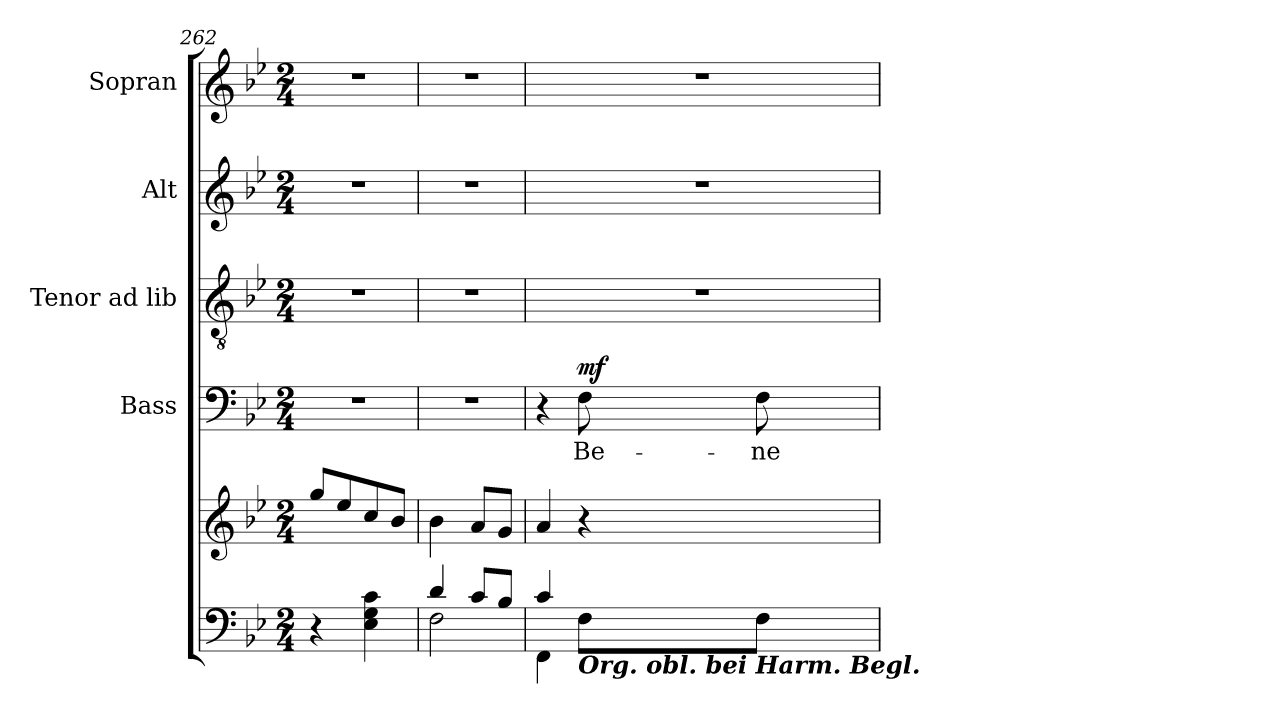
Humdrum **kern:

**kern	**kern	**kern	**text	**dynam	**kern	**kern	**kern
*part5	*part5	*part4	*part4	*part4	*part3	*part2	*part1
*staff6	*staff5	*staff4	*staff4	*staff4	*staff3	*staff2	*staff1
*	*	*I"Bass	*	*	*I"Tenor ad lib	*I"Alt	*I"Sopran
*	*	*I'B	*	*	*I'T	*I'A	*I'S
*clefF4	*clefG2	*clefF4	*	*	*clefGv2	*clefG2	*clefG2
*k[b-e-]	*k[b-e-]	*k[b-e-]	*	*	*k[b-e-]	*k[b-e-]	*k[b-e-]
*B-:	*B-:	*B-:	*	*	*B-:	*B-:	*B-:
*M2/4	*M2/4	*M2/4	*	*	*M2/4	*M2/4	*M2/4
=262	=262	=262	=262	=262	=262	=262	=262
4r	8gg/L	2r	.	.	2r	2r	2r
.	8ee-/	.	.	.	.	.	.
4E-\ 4G\ 4c\	8cc/	.	.	.	.	.	.
.	8b-/J	.	.	.	.	.	.
=263	=263	=263	=263	=263	=263	=263	=263
*^	*	*	*	*	*	*	*
4d/	2F\	4b-\	2r	.	.	2r	2r	2r
8c/L	.	8a/L	.	.	.	.	.	.
8B-/J	.	8g/J	.	.	.	.	.	.
=264	=264	=264	=264	=264	=264	=264	=264	=264
4c/	4FF\	4a/	4r	.	.	2r	2r	2r
!LO:TX:b:Bi:t=Org. obl.   bei   Harm.    Begl.	!	!	!	!	!	!	!	!
!	!	!	!	!LO:LY:b	!LO:DY:a	!	!	!
4ryy	8F\L	4r	8F\	Be-	mf	.	.	.
!	!	!	!	!LO:LY:b	!	!	!	!
.	8F\J	.	8F\	-ne-	.	.	.	.
*v	*v	*	*	*	*	*	*	*
=	=	=	=	=	=	=	=
*-	*-	*-	*-	*-	*-	*-	*-
